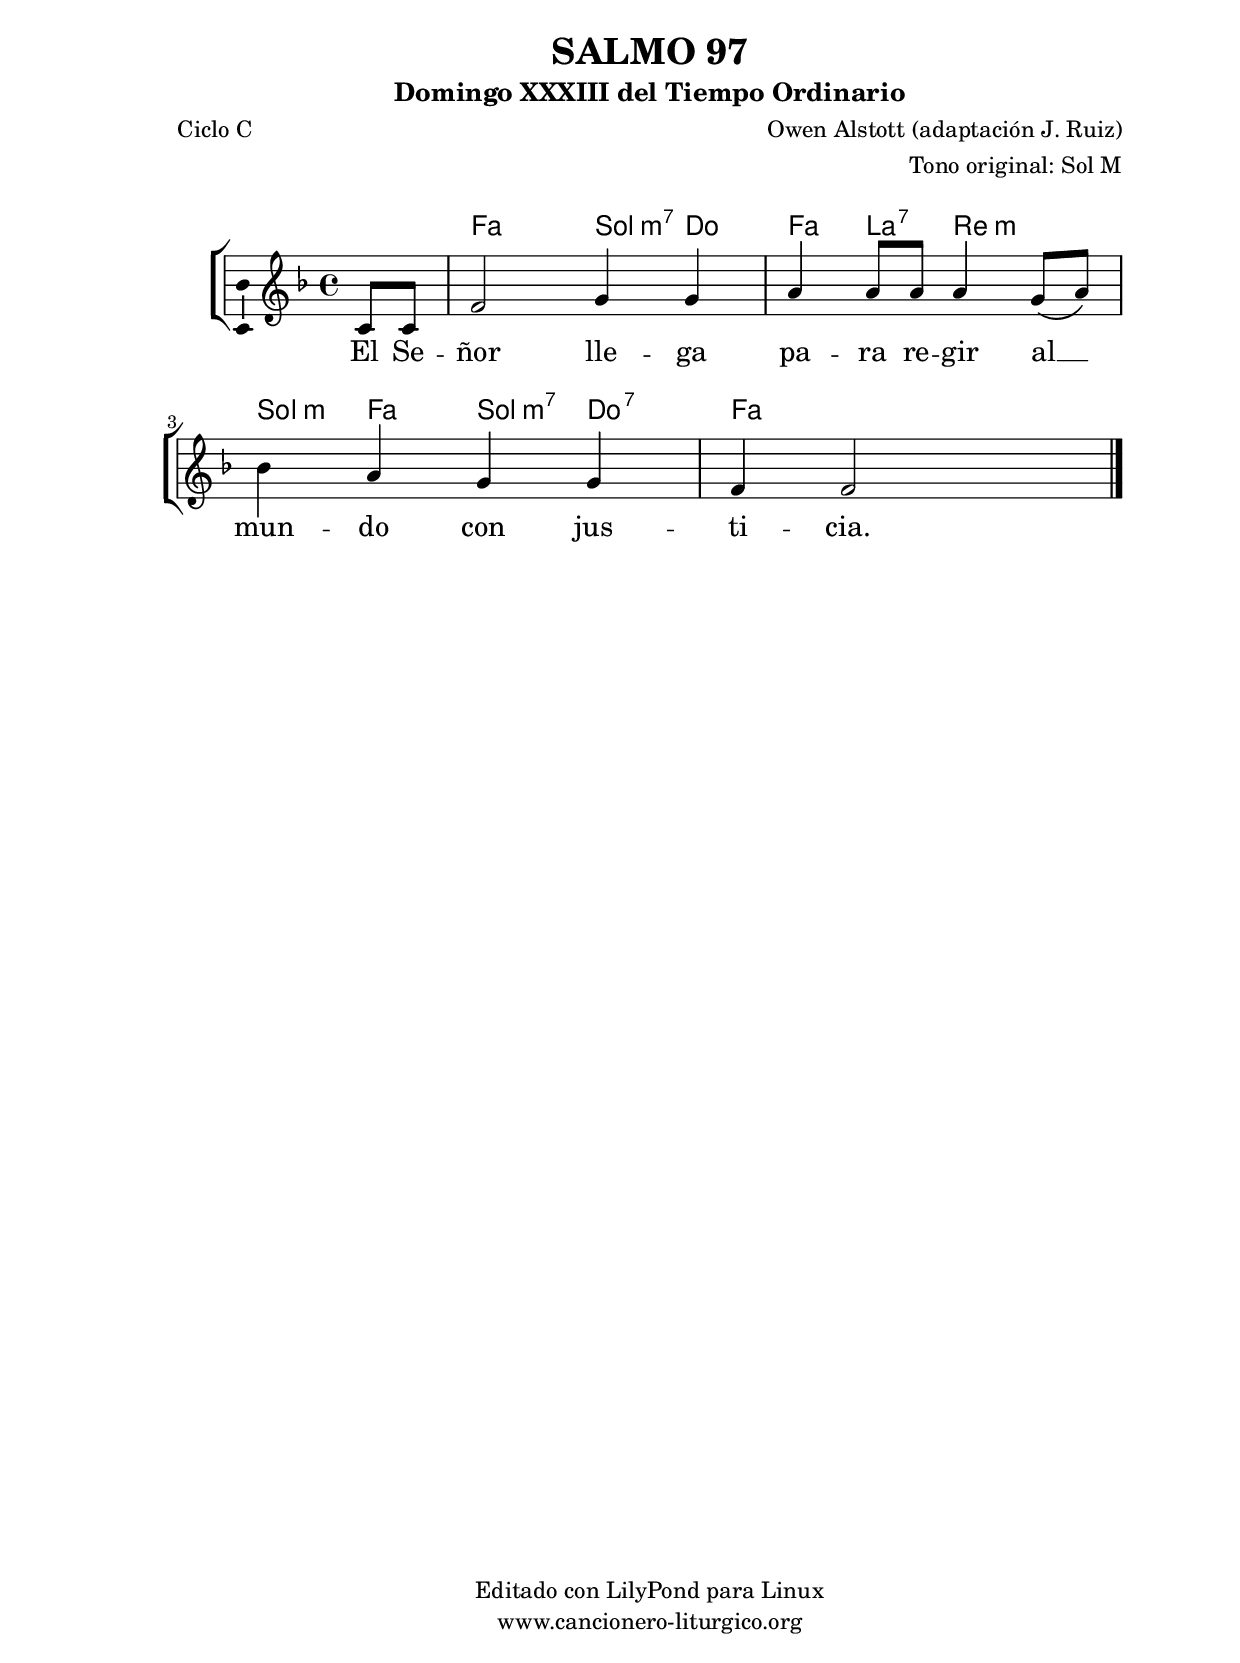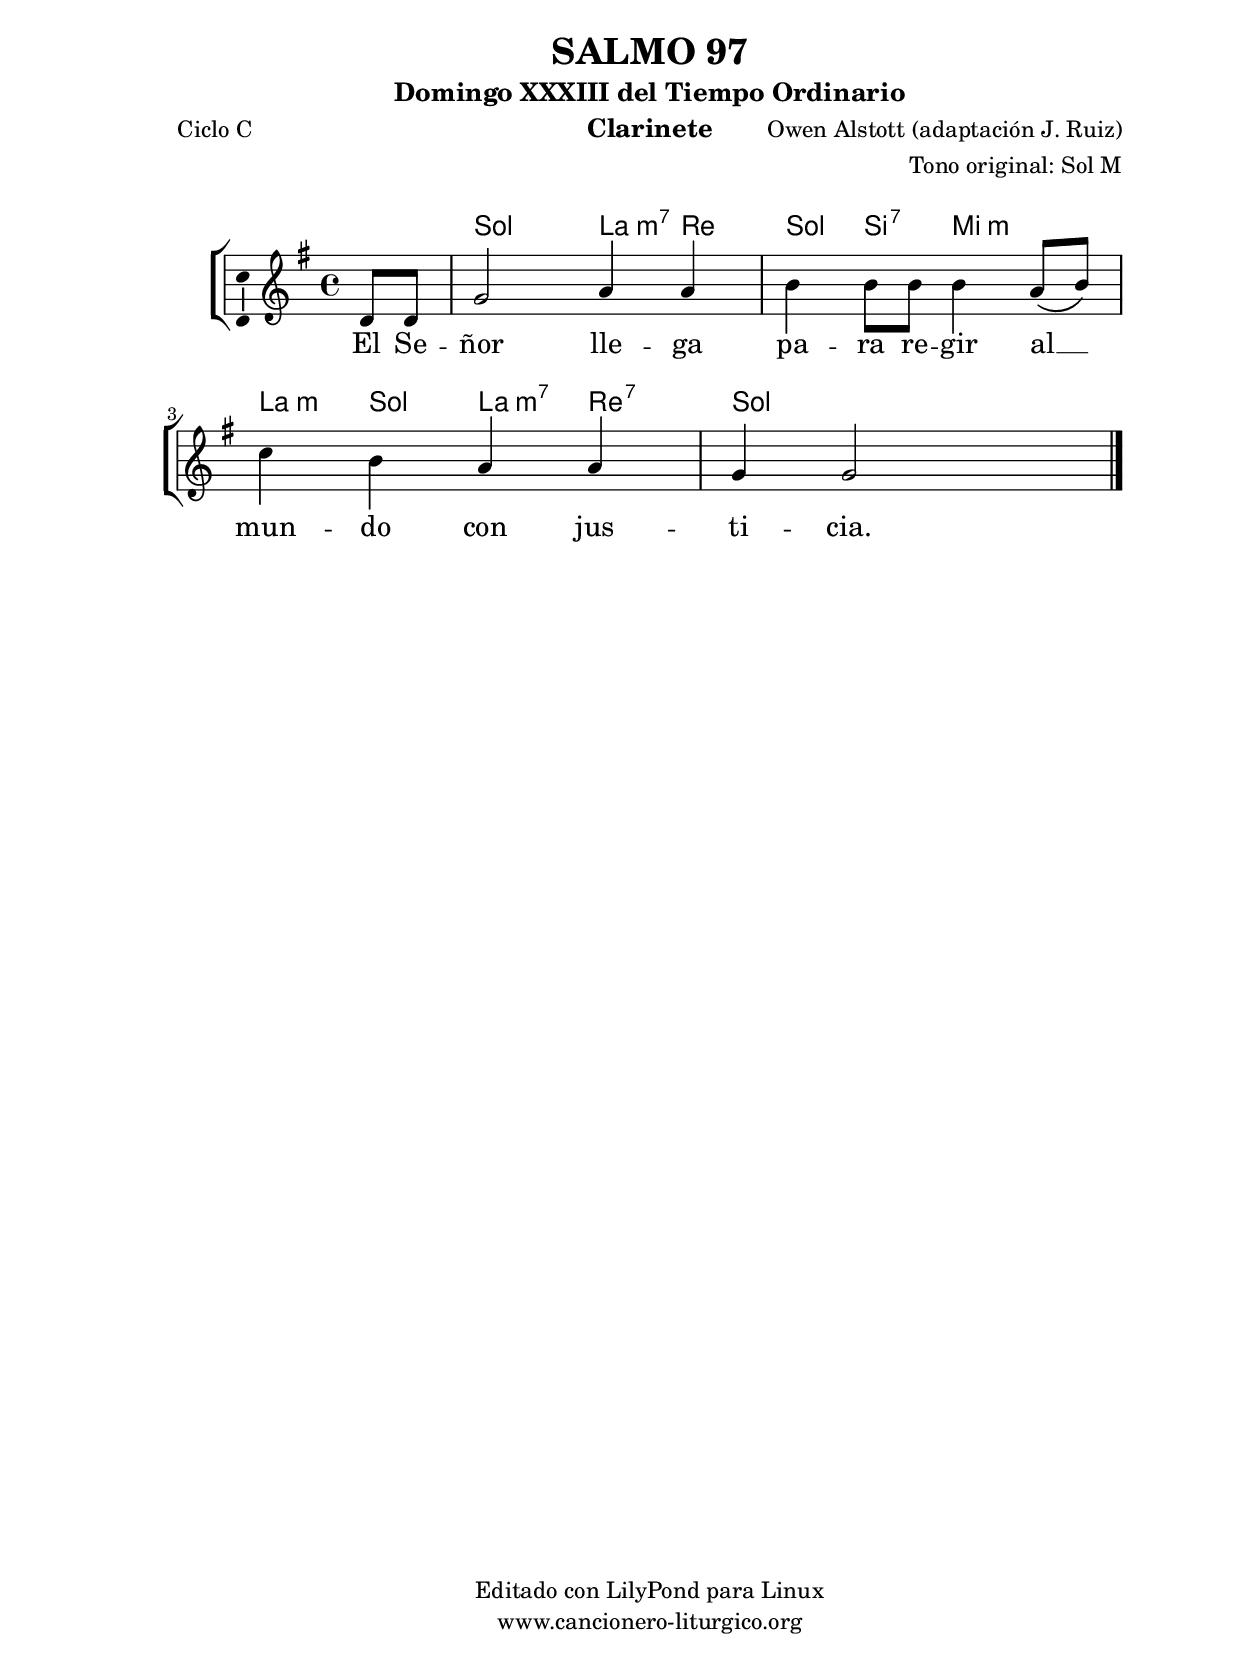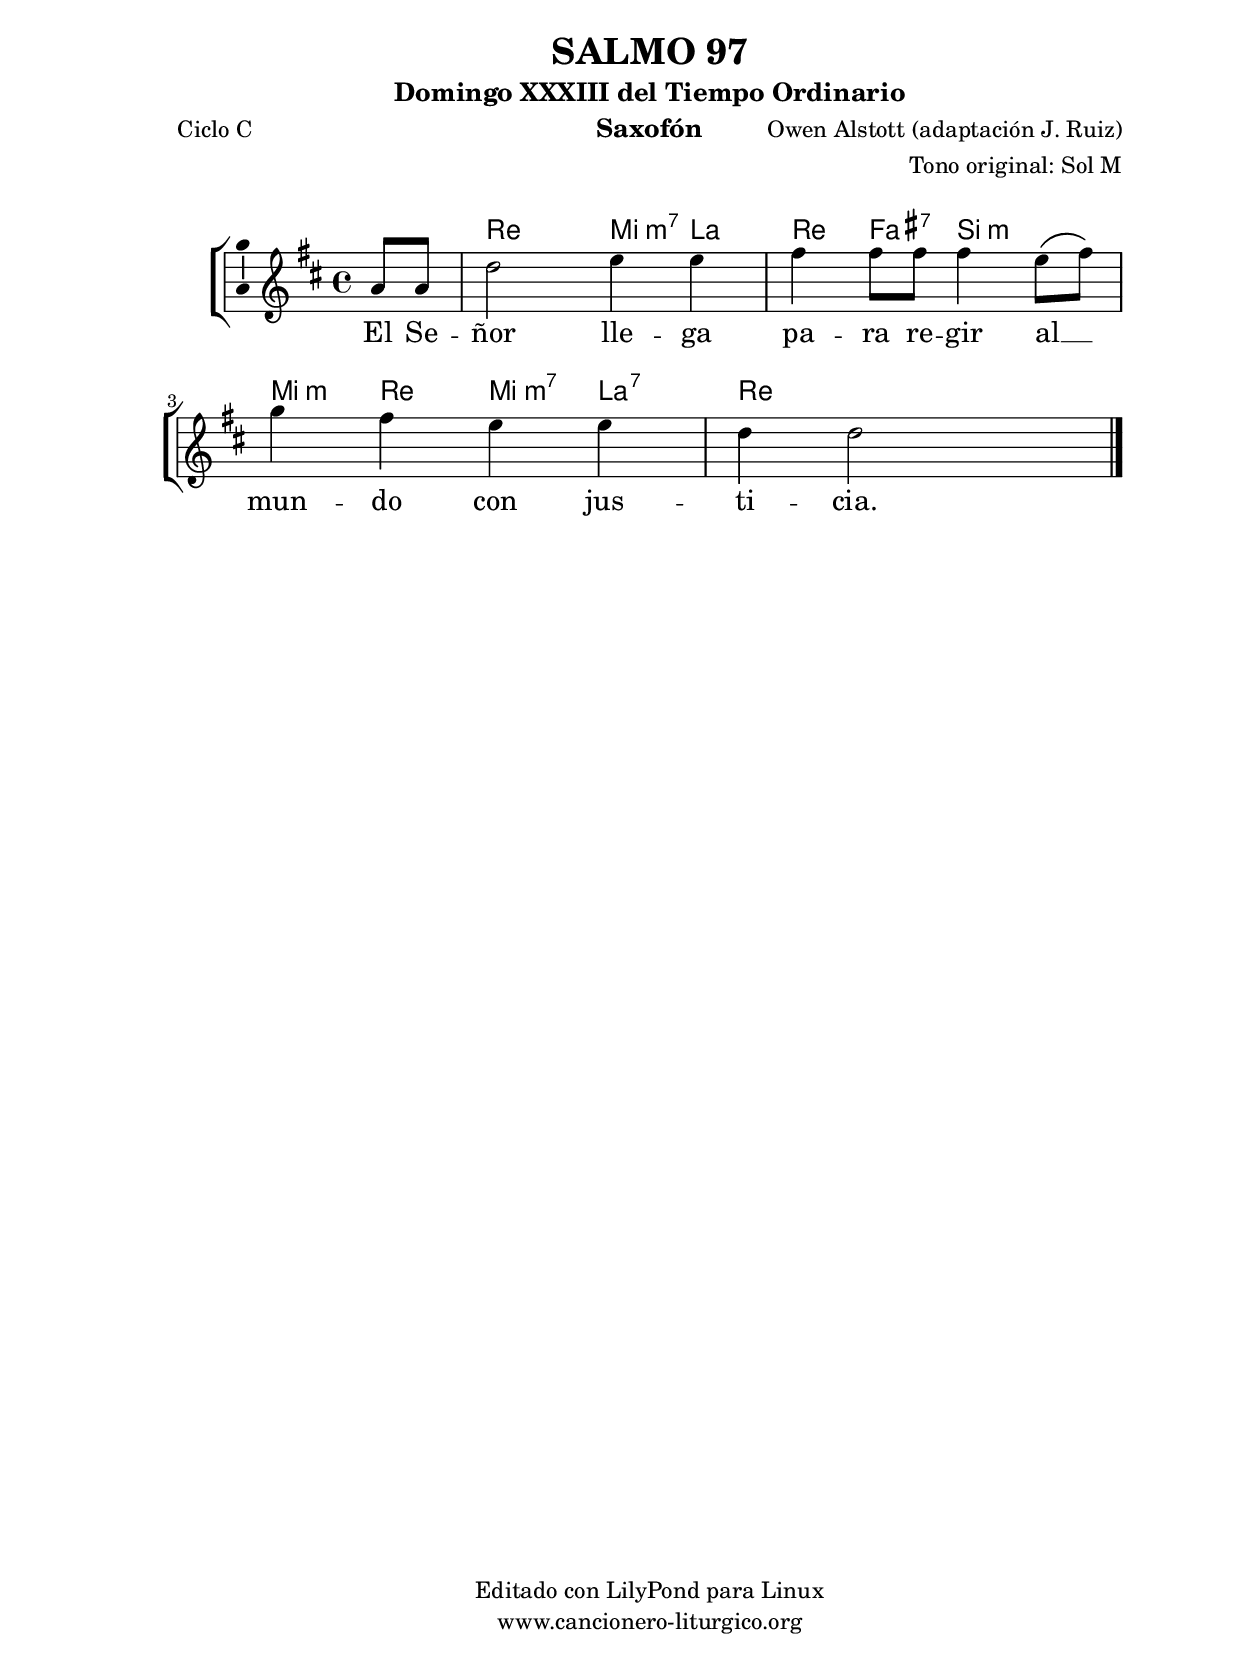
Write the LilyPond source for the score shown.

%
%para convertir .midi en .wav:
%timidity filename.midi -Ow -o finename.wav
%
%
%Para convertir de .wav a .mp3:
%lame -h -m j filename.wav
%
%
%para escuchar el midi:
%timidity nombrefichero.midi
%


%versión de lilypond para la que se ha escrito esta partitura:
\version "2.16.0"

	%Tamaño papel
	#(set-default-paper-size "a4")
	%Tamaño partitura
	#(set-global-staff-size 20)
	%No responde al pulsar sobre una nota
	#(ly:set-option 'point-and-click #f)

%parámetros del encabezamiento:
\header {
	title = "SALMO 97"
	subtitle = "Domingo XXXIII del Tiempo Ordinario"
	composer = "Owen Alstott (adaptación J. Ruiz)"
	poet = "Ciclo C"
	meter = ""
	arranger = "Tono original: Sol M"
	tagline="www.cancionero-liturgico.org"
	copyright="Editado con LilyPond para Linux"
	tiempo = "Ordinario"
	usos = "Salmo"
	letra = "El Señor llega para regir al mundo con justicia."
	}

%parámetros asociados al papel:
\paper  {
	oddHeaderMarkup = \markup {\fill-line { \on-the-fly #not-first-page \fromproperty #'header:title \on-the-fly #not-first-page \fromproperty #'header:composer }}
	evenHeaderMarkup = \markup {\fill-line { \fromproperty #'header:composer \fromproperty #'header:title }}
	#(set-paper-size "a4")
	print-page-number = ##f
	first-page-number = 1
	print-first-page-number = ##f
%	head-separation = 3.0 \cm
	top-margin = 2.0 \cm
	bottom-margin = 0.5\cm
%%%	bottom-margin = -1.0\cm
	left-margin = 3.0 \cm
	line-width = 16.0 \cm 
	indent = 8\mm
	interscoreline = 2.\mm
	between-system-space = 15\mm
%	para que las partituras no llenen la hoja:
	ragged-bottom = ##t
%	idem para la última hoja:
	ragged-last-bottom = ##f
%	para que las partituras llenen el ancho del papel:
	ragged-last = ##f
	after-title-space = 2.5 \cm
%page-count=1
%system-count=1

	%Flexible Vertical Spacing
%	markup-markup-spacing =
%	#'((basic-distance . 15) (minimum-distance . 15) (padding . 3))
	markup-system-spacing =
	#'((basic-distance . 15) (minimum-distance . 15) (padding . 3))
	system-system-spacing =
	#'((basic-distance . 15) (minimum-distance . 15) (padding . 3))
	score-system-spacing =
	#'((basic-distance . 15) (minimum-distance . 15) (padding . 5))
%	top-system-spacing = % header
%	#'((basic-distance . 8) (minimum-distance . 0) (padding . 3))
%	top-markup-spacing =
%	#'((basic-distance . 20) (minimum-distance . 20) (padding . 3))
	last-bottom-spacing = % footer
	#'((basic-distance . 5) (minimum-distance . 5) (padding . 3))
%	score-markup-spacing =
%	#'((basic-distance . 16) (minimum-distance . 13) (padding . 3))

	}


%parámetros que afectan a toda la partitura:
global =  {
	%clave de sol (G):
	\clef G
	%armadura:
	\transpose g f
	\key g \major
	\tempo 4=90
	\set Score.tempoHideNote = ##t
	}


acordes = {
	\italianChords
	\chordmode {
	\transpose g f
{
s4 g2 a4:m7 d g b:7 e2:m a4:m g a:m7 d:7 g1
	}
	}
}


melodia = 
	\transpose g f
{
	\relative c'{
	\time 4/4

\partial4 d8 d
g2 a4 a
b4 b8 b b4 a8 \(b\)
c4 b a a
g4 g2 s4

	\bar "|."
	}
	}


texto = \lyricmode {
El Se -- ñor lle -- ga pa -- ra re -- gir al __ _ mun -- do con jus -- ti -- cia.
	}


acordesStaff = \context ChordNames = acordesStaff <<
	\set chordChanges = ##t
	\acordes
	>>


vozStaff = \context Voice = vozStaff
\with {\consists "Ambitus_engraver"}
<<
%	\set Staff.instrumentName = ""
%	\set Staff.shortInstrumentName = ""
%	\set Staff.midiInstrument = #"clarinet"
%	\set Staff.midiInstrument = #"cello"
%	\set Staff.midiInstrument = #"flute"
	\set Staff.midiInstrument = #"electric guitar (jazz)"
%	\set Staff.midiInstrument = #"english horn"
%	\set Staff.midiInstrument = #"violin"
%	\set Staff.midiInstrument = #"glockenspiel"
	\set Staff.midiMinimumVolume = #0.7
	\set Staff.midiMaximumVolume = #0.9
	\global
	\melodia
	>>


textoStaff = \context Lyrics = textoStaff <<
	\lyricsto vozStaff \texto
	>>

\book {
	\score {
		\context ChoirStaff {
			\override StaffGroup.SystemStartBracket #'collapse-height = #1
			\override Score.SystemStartBar #'collapse-height = #1
			<<
			\acordesStaff
			\vozStaff
			\textoStaff
			>>
			}
		\layout {
	    		\context {
				\Lyrics
				\override LyricText #'font-size = #2
				}
	   		 \context {
				\Score
				%fontSize = #3
				\override StaffSymbol #'staff-space = #(magstep +3)
				%\override Beam #'thickness = #0.55
				%\override SpacingSpanner #'spacing-increment = #1.0
				%\override Slur #'height-limit = #1.5
				}
			}
		}
	\score {
		\unfoldRepeats
		\context ChoirStaff {
			<<
			\acordesStaff
			\vozStaff
			>>
			}
		\midi {
	  		\context {
	  			\Score
				tempoWholesPerMinute = #(ly:make-moment 70 4)
				}
			}
		}
	}

%Partitura para clarinete
#(define output-suffix "C")
\book {
	\header{
		instrument = "Clarinete"
		}
	\score {
		\context ChoirStaff {
			\override StaffGroup.SystemStartBracket #'collapse-height = #1
			\override Score.SystemStartBar #'collapse-height = #1
\transpose c d
			<<
			\acordesStaff
			\vozStaff
			\textoStaff
			>>
			}
		\layout {
	    		\context {
				\Lyrics
				\override LyricText #'font-size = #2
				}
	   		 \context {
				\Score
				%fontSize = #3
				\override StaffSymbol #'staff-space = #(magstep +3)
				%\override Beam #'thickness = #0.55
				%\override SpacingSpanner #'spacing-increment = #1.0
				%\override Slur #'height-limit = #1.5
				}
			}
		}
	}

%Partitura para saxofón
#(define output-suffix "S")
\book {
	\header{
		instrument = "Saxofón"
		}
	\score {
		\context ChoirStaff {
			\override StaffGroup.SystemStartBracket #'collapse-height = #1
			\override Score.SystemStartBar #'collapse-height = #1
\transpose c a
			<<
			\acordesStaff
			\vozStaff
			\textoStaff
			>>
			}
		\layout {
	    		\context {
				\Lyrics
				\override LyricText #'font-size = #2
				}
	   		 \context {
				\Score
				%fontSize = #3
				\override StaffSymbol #'staff-space = #(magstep +3)
				%\override Beam #'thickness = #0.55
				%\override SpacingSpanner #'spacing-increment = #1.0
				%\override Slur #'height-limit = #1.5
				}
			}
		}
	}

